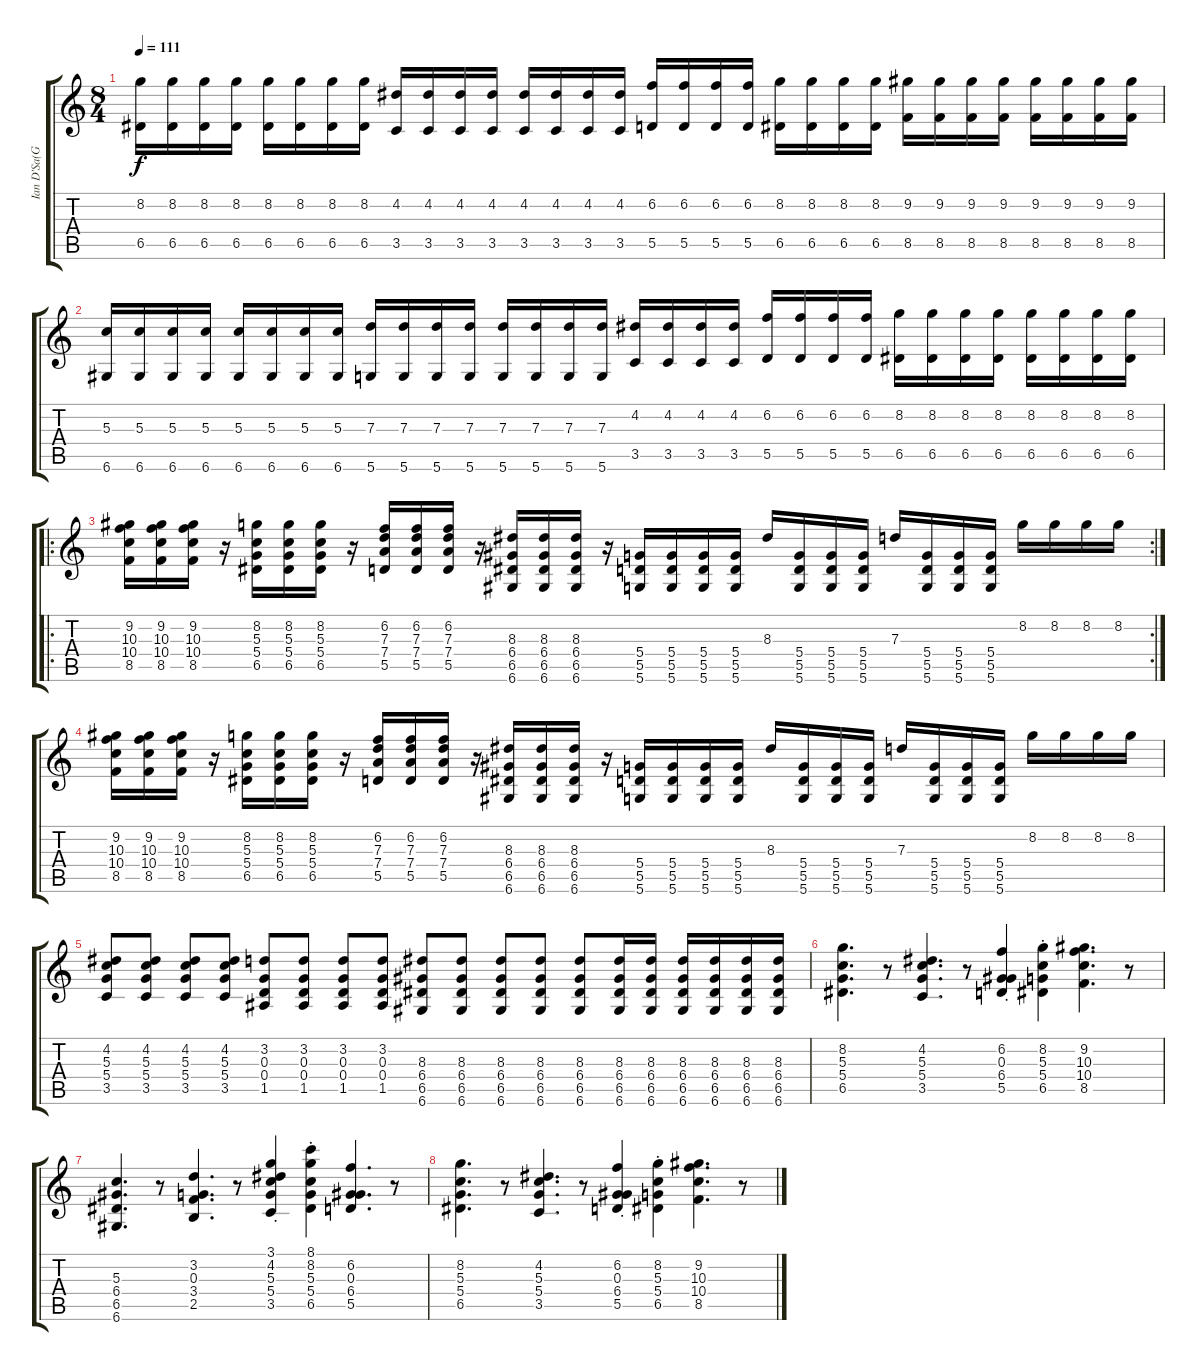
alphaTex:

\track ("Ian D'Sa(Guitar)" "Ian D'Sa(G") {instrument distortionguitar}
\staff {score tabs}
\tuning (E4 B3 G3 D3 A2 D2) {hide}
\ts (8 4)
\tempo 111
\clef g2
\ks c
(8.2 6.5).16{dy f} (8.2 6.5).16 (8.2 6.5).16 (8.2 6.5).16 (8.2 6.5).16 (8.2 6.5).16 (8.2 6.5).16 (8.2 6.5).16 (4.2 3.5).16 (4.2 3.5).16 (4.2 3.5).16 (4.2 3.5).16 (4.2 3.5).16 (4.2 3.5).16 (4.2 3.5).16 (4.2 3.5).16 (6.2 5.5).16 (6.2 5.5).16 (6.2 5.5).16 (6.2 5.5).16 (8.2 6.5).16 (8.2 6.5).16 (8.2 6.5).16 (8.2 6.5).16 (9.2 8.5).16 (9.2 8.5).16 (9.2 8.5).16 (9.2 8.5).16 (9.2 8.5).16 (9.2 8.5).16 (9.2 8.5).16 (9.2 8.5).16 |
(5.3 6.6).16 (5.3 6.6).16 (5.3 6.6).16 (5.3 6.6).16 (5.3 6.6).16 (5.3 6.6).16 (5.3 6.6).16 (5.3 6.6).16 (7.3 5.6).16 (7.3 5.6).16 (7.3 5.6).16 (7.3 5.6).16 (7.3 5.6).16 (7.3 5.6).16 (7.3 5.6).16 (7.3 5.6).16 (4.2 3.5).16 (4.2 3.5).16 (4.2 3.5).16 (4.2 3.5).16 (6.2 5.5).16 (6.2 5.5).16 (6.2 5.5).16 (6.2 5.5).16 (8.2 6.5).16 (8.2 6.5).16 (8.2 6.5).16 (8.2 6.5).16 (8.2 6.5).16 (8.2 6.5).16 (8.2 6.5).16 (8.2 6.5).16 |
\ro
\rc 2
(9.2 10.3 10.4 8.5).16 (9.2 10.3 10.4 8.5).16 (9.2 10.3 10.4 8.5).16 r.16 (8.2 5.3 5.4 6.5).16 (8.2 5.3 5.4 6.5).16 (8.2 5.3 5.4 6.5).16 r.16 (6.2 7.3 7.4 5.5).16 (6.2 7.3 7.4 5.5).16 (6.2 7.3 7.4 5.5).16 r.16 (8.3 6.4 6.5 6.6).16 (8.3 6.4 6.5 6.6).16 (8.3 6.4 6.5 6.6).16 r.16 (5.4 5.5 5.6).16 (5.4 5.5 5.6).16 (5.4 5.5 5.6).16 (5.4 5.5 5.6).16 8.3.16 (5.4 5.5 5.6).16 (5.4 5.5 5.6).16 (5.4 5.5 5.6).16 7.3.16 (5.4 5.5 5.6).16 (5.4 5.5 5.6).16 (5.4 5.5 5.6).16 8.2.16 8.2.16 8.2.16 8.2.16 |
(9.2 10.3 10.4 8.5).16 (9.2 10.3 10.4 8.5).16 (9.2 10.3 10.4 8.5).16 r.16 (8.2 5.3 5.4 6.5).16 (8.2 5.3 5.4 6.5).16 (8.2 5.3 5.4 6.5).16 r.16 (6.2 7.3 7.4 5.5).16 (6.2 7.3 7.4 5.5).16 (6.2 7.3 7.4 5.5).16 r.16 (8.3 6.4 6.5 6.6).16 (8.3 6.4 6.5 6.6).16 (8.3 6.4 6.5 6.6).16 r.16 (5.4 5.5 5.6).16 (5.4 5.5 5.6).16 (5.4 5.5 5.6).16 (5.4 5.5 5.6).16 8.3.16 (5.4 5.5 5.6).16 (5.4 5.5 5.6).16 (5.4 5.5 5.6).16 7.3.16 (5.4 5.5 5.6).16 (5.4 5.5 5.6).16 (5.4 5.5 5.6).16 8.2.16 8.2.16 8.2.16 8.2.16 |
(4.2 5.3 5.4 3.5).8 (4.2 5.3 5.4 3.5).8 (4.2 5.3 5.4 3.5).8 (4.2 5.3 5.4 3.5).8 (3.2 0.3 0.4 1.5).8 (3.2 0.3 0.4 1.5).8 (3.2 0.3 0.4 1.5).8 (3.2 0.3 0.4 1.5).8 (8.3 6.4 6.5 6.6).8 (8.3 6.4 6.5 6.6).8 (8.3 6.4 6.5 6.6).8 (8.3 6.4 6.5 6.6).8 (8.3 6.4 6.5 6.6).8 (8.3 6.4 6.5 6.6).16 (8.3 6.4 6.5 6.6).16 (8.3 6.4 6.5 6.6).16 (8.3 6.4 6.5 6.6).16 (8.3 6.4 6.5 6.6).16 (8.3 6.4 6.5 6.6).16 |
(8.2 5.3 5.4 6.5).4{d} r.8 (4.2 5.3 5.4 3.5).4{d} r.8 (6.2{st} 0.3{st} 6.4{st} 5.5{st}).4 (8.2{st} 5.3{st} 5.4{st} 6.5{st}).4 (9.2 10.3 10.4 8.5).4{d} r.8 |
(5.3 6.4 6.5 6.6).4{d} r.8 (3.2 0.3 3.4 2.5).4{d} r.8 (3.1{st} 4.2{st} 5.3{st} 5.4{st} 3.5{st}).4 (8.1{st} 8.2{st} 5.3{st} 5.4{st} 6.5{st}).4 (6.2 0.3 6.4 5.5).4{d} r.8 |
(8.2 5.3 5.4 6.5).4{d} r.8 (4.2 5.3 5.4 3.5).4{d} r.8 (6.2{st} 0.3{st} 6.4{st} 5.5{st}).4 (8.2{st} 5.3{st} 5.4{st} 6.5{st}).4 (9.2 10.3 10.4 8.5).4{d} r.8
